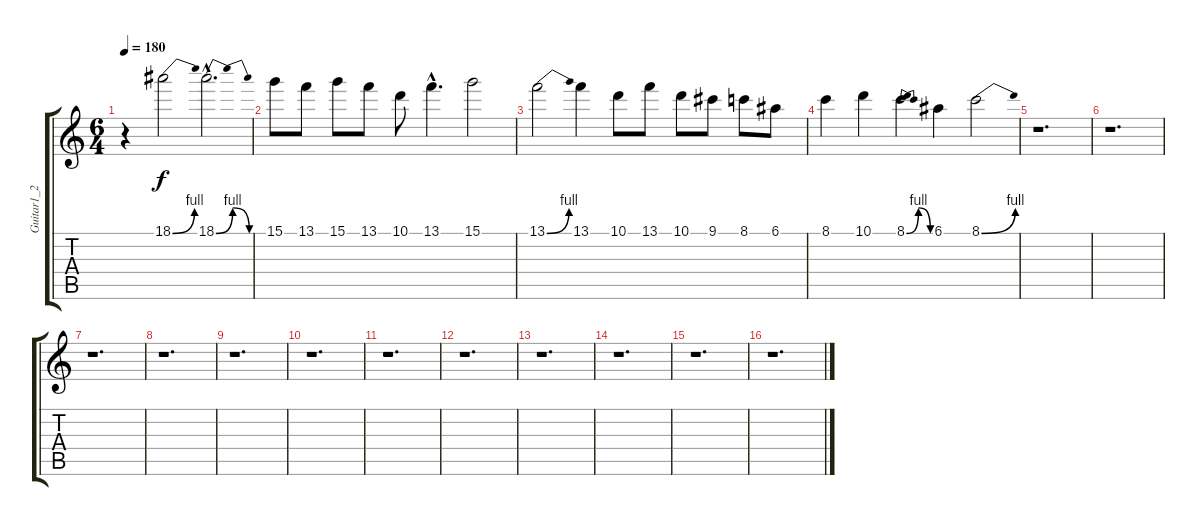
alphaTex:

\track ("Guitar1_2" "Guitar1_2") {instrument overdrivenguitar}
\staff {score tabs}
\tuning (E4 B3 G3 D3 A2 E2) {hide}
\ts (6 4)
\tempo 180
\clef g2
\ks c
r.4{dy f} 18.1{be (bend 0 0 60 4)}.2 18.1{be (bendrelease 0 0 30 4 30 4 60 0) hac}.2{d} |
15.1.8 13.1.8 15.1.8 13.1.8 10.1.8 13.1{hac}.4{d} 15.1.2 |
13.1{be (bend 0 0 60 4)}.2 13.1.4 10.1.8 13.1.8 10.1.8 9.1.8 8.1.8 6.1.8 |
8.1.4 10.1.4 8.1{be (bendrelease 0 0 30 4 30 4 60 0)}.4 6.1.4 8.1{be (bend 0 0 60 4)}.2 |
r.1{d} |
r.1{d} |
r.1{d} |
r.1{d} |
r.1{d} |
r.1{d} |
r.1{d} |
r.1{d} |
r.1{d} |
r.1{d} |
r.1{d} |
r.1{d}
